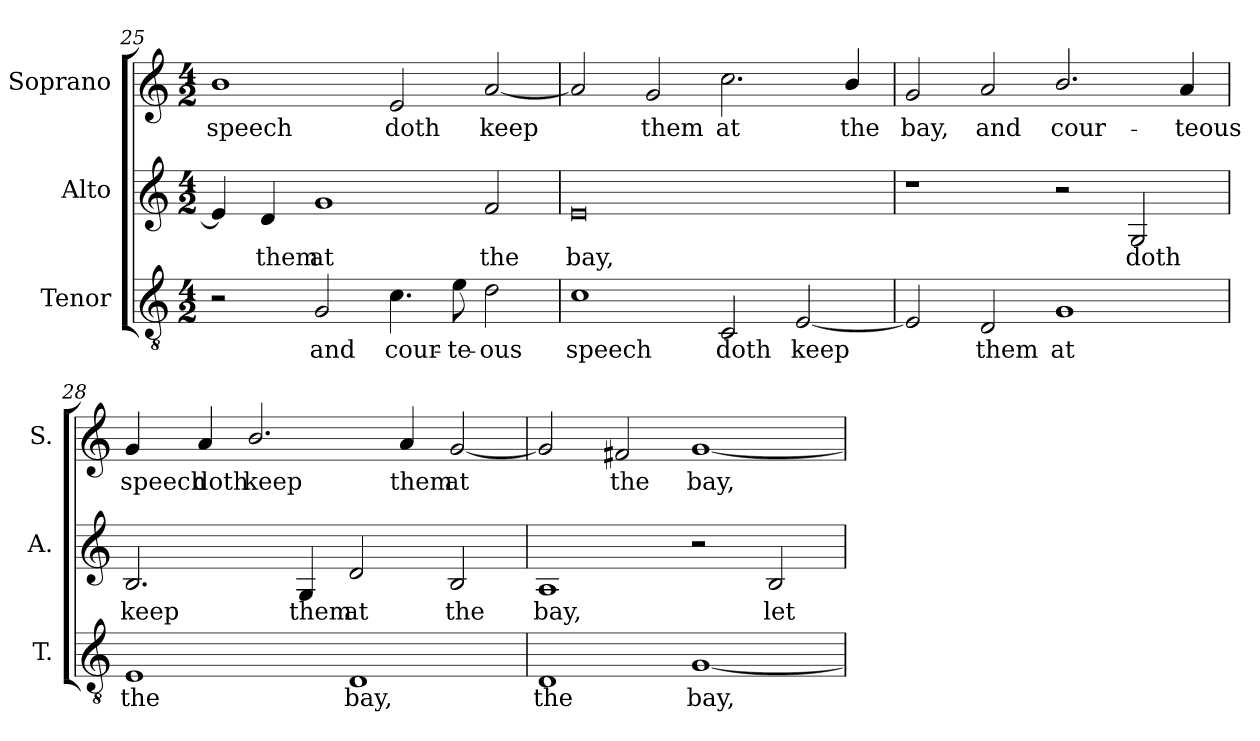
**kern	**text	**kern	**text	**kern	**text
*part3	*part3	*part2	*part2	*part1	*part1
*staff3	*staff3	*staff2	*staff2	*staff1	*staff1
*I"Tenor	*	*I"Alto	*	*I"Soprano	*
*I'T.	*	*I'A.	*	*I'S.	*
!!LO:LB:g=z
*clefGv2	*	*clefG2	*	*clefG2	*
*ITrd7c12	*	*	*	*	*
*k[]	*	*k[]	*	*k[]	*
*C:	*	*C:	*	*C:	*
*M4/2	*	*M4/2	*	*M4/2	*
=25	=25	=25	=25	=25	=25
!	!	!	!	!	!LO:LY:b:color=#000000
2r	.	4ei/]	.	1bi	speech
!	!	!	!LO:LY:b:color=#000000	!	!
.	.	4di/	them	.	.
!	!LO:LY:b:color=#000000	!	!	!	!
!	!	!	!LO:LY:b:color=#000000	!	!
2GGi/	and	1gi	at	.	.
!	!LO:LY:b:color=#000000	!	!	!	!
!	!	!	!	!	!LO:LY:b:color=#000000
4.Ci\	cour-	.	.	2ei/	doth
!	!LO:LY:b:color=#000000	!	!	!	!
8Ei\	-te-	.	.	.	.
!	!LO:LY:b:color=#000000	!	!	!	!
!	!	!	!LO:LY:b:color=#000000	!	!
!	!	!	!	!	!LO:LY:b:color=#000000
2Di\	-ous	2fi/	the	[2ai/	keep
=26	=26	=26	=26	=26	=26
!	!LO:LY:b:color=#000000	!	!	!	!
!	!	!	!LO:LY:b:color=#000000	!	!
1Ci	speech	0ei	bay,	2ai/]	.
!	!	!	!	!	!LO:LY:b:color=#000000
.	.	.	.	2gi/	them
!	!LO:LY:b:color=#000000	!	!	!	!
!	!	!	!	!	!LO:LY:b:color=#000000
2CCi/	doth	.	.	2.cci\	at
!	!LO:LY:b:color=#000000	!	!	!	!
[2EEi/	keep	.	.	.	.
!	!	!	!	!	!LO:LY:b:color=#000000
.	.	.	.	4bi/	the
=27	=27	=27	=27	=27	=27
!	!	!	!	!	!LO:LY:b:color=#000000
2EEi/]	.	1r	.	2gi/	bay,
!	!LO:LY:b:color=#000000	!	!	!	!
!	!	!	!	!	!LO:LY:b:color=#000000
2DDi/	them	.	.	2ai/	and
!	!LO:LY:b:color=#000000	!	!	!	!
!	!	!	!	!	!LO:LY:b:color=#000000
1GGi	at	2r	.	2.bi/	cour-
!	!	!	!LO:LY:b:color=#000000	!	!
.	.	2Gi/	doth	.	.
!	!	!	!	!	!LO:LY:b:color=#000000
.	.	.	.	4ai/	-teous
=28	=28	=28	=28	=28	=28
!	!LO:LY:b:color=#000000	!	!	!	!
!	!	!	!LO:LY:b:color=#000000	!	!
!	!	!	!	!	!LO:LY:b:color=#000000
1EEi	the	2.Bi/	keep	4gi/	speech
!	!	!	!	!	!LO:LY:b:color=#000000
.	.	.	.	4ai/	doth
!	!	!	!	!	!LO:LY:b:color=#000000
.	.	.	.	2.bi/	keep
!	!	!	!LO:LY:b:color=#000000	!	!
.	.	4Gi/	them	.	.
!	!LO:LY:b:color=#000000	!	!	!	!
!	!	!	!LO:LY:b:color=#000000	!	!
1DDi	bay,	2di/	at	.	.
!	!	!	!	!	!LO:LY:b:color=#000000
.	.	.	.	4ai/	them
!	!	!	!LO:LY:b:color=#000000	!	!
!	!	!	!	!	!LO:LY:b:color=#000000
.	.	2Bi/	the	[2gi/	at
!!LO:LB:g=z
=29	=29	=29	=29	=29	=29
!	!LO:LY:b:color=#000000	!	!	!	!
!	!	!	!LO:LY:b:color=#000000	!	!
1DDi	the	1Ai	bay,	2gi/]	.
!	!	!	!	!	!LO:LY:b:color=#000000
.	.	.	.	2f#Xi/	the
!	!LO:LY:b:color=#000000	!	!	!	!
!	!	!	!	!	!LO:LY:b:color=#000000
[1GGi	bay,	2r	.	[1gi	bay,
!	!	!	!LO:LY:b:color=#000000	!	!
.	.	2Bi/	let	.	.
=	=	=	=	=	=
*-	*-	*-	*-	*-	*-
